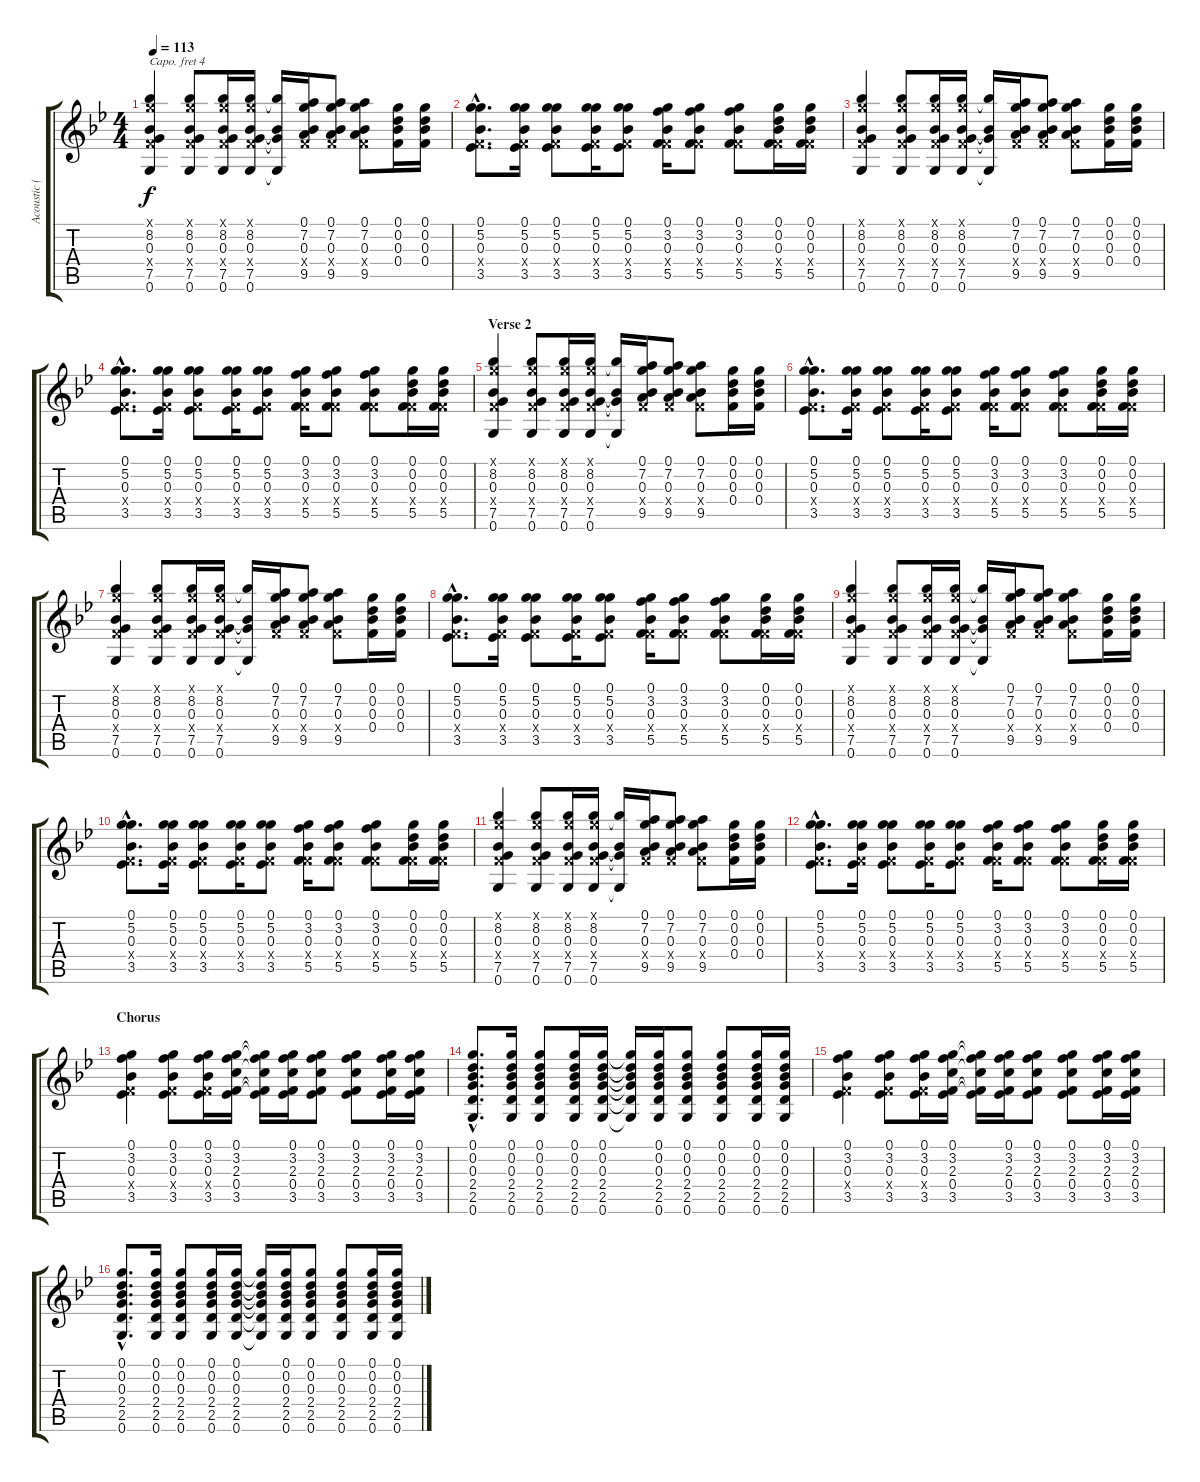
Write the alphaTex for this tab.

\track ("Acoustic (Capo 4th fret)" "Acoustic (") {instrument acousticguitarsteel}
\staff {score tabs}
\capo 4
\tuning (Eb4 Bb3 Gb3 Db3 Ab2 Eb2) {hide}
\ts (4 4)
\tempo 113
\clef g2
\ks bb
(0.1{x} 8.2 0.3 0.4{x} 7.5 0.6).4{dy f} (0.1{x} 8.2 0.3 0.4{x} 7.5 0.6).8 (0.1{x} 8.2 0.3 0.4{x} 7.5 0.6).16 (0.1{x} 8.2 0.3 0.4{x} 7.5 0.6).16 (8.2{t} 0.3{t} 7.5{t} 0.6{t}).16 (0.1 7.2 0.3 0.4{x} 9.5).16 (0.1 7.2 0.3 0.4{x} 9.5).8 (0.1 7.2 0.3 0.4{x} 9.5).8 (0.1 0.2 0.3 0.4).16 (0.1 0.2 0.3 0.4).16 |
(0.1{hac} 5.2{hac} 0.3{hac} 0.4{hac x} 3.5{hac}).8{d} (0.1 5.2 0.3 0.4{x} 3.5).16 (0.1 5.2 0.3 0.4{x} 3.5).8 (0.1 5.2 0.3 0.4{x} 3.5).16 (0.1 5.2 0.3 0.4{x} 3.5).8 (0.1 3.2 0.3 0.4{x} 5.5).16 (0.1 3.2 0.3 0.4{x} 5.5).8 (0.1 3.2 0.3 0.4{x} 5.5).8 (0.1 0.2 0.3 0.4{x} 5.5).16 (0.1 0.2 0.3 0.4{x} 5.5).16 |
(0.1{x} 8.2 0.3 0.4{x} 7.5 0.6).4 (0.1{x} 8.2 0.3 0.4{x} 7.5 0.6).8 (0.1{x} 8.2 0.3 0.4{x} 7.5 0.6).16 (0.1{x} 8.2 0.3 0.4{x} 7.5 0.6).16 (8.2{t} 0.3{t} 7.5{t} 0.6{t}).16 (0.1 7.2 0.3 0.4{x} 9.5).16 (0.1 7.2 0.3 0.4{x} 9.5).8 (0.1 7.2 0.3 0.4{x} 9.5).8 (0.1 0.2 0.3 0.4).16 (0.1 0.2 0.3 0.4).16 |
(0.1{hac} 5.2{hac} 0.3{hac} 0.4{hac x} 3.5{hac}).8{d} (0.1 5.2 0.3 0.4{x} 3.5).16 (0.1 5.2 0.3 0.4{x} 3.5).8 (0.1 5.2 0.3 0.4{x} 3.5).16 (0.1 5.2 0.3 0.4{x} 3.5).8 (0.1 3.2 0.3 0.4{x} 5.5).16 (0.1 3.2 0.3 0.4{x} 5.5).8 (0.1 3.2 0.3 0.4{x} 5.5).8 (0.1 0.2 0.3 0.4{x} 5.5).16 (0.1 0.2 0.3 0.4{x} 5.5).16 |
\section ("" "Verse 2")
(0.1{x} 8.2 0.3 0.4{x} 7.5 0.6).4 (0.1{x} 8.2 0.3 0.4{x} 7.5 0.6).8 (0.1{x} 8.2 0.3 0.4{x} 7.5 0.6).16 (0.1{x} 8.2 0.3 0.4{x} 7.5 0.6).16 (8.2{t} 0.3{t} 7.5{t} 0.6{t}).16 (0.1 7.2 0.3 0.4{x} 9.5).16 (0.1 7.2 0.3 0.4{x} 9.5).8 (0.1 7.2 0.3 0.4{x} 9.5).8 (0.1 0.2 0.3 0.4).16 (0.1 0.2 0.3 0.4).16 |
(0.1{hac} 5.2{hac} 0.3{hac} 0.4{hac x} 3.5{hac}).8{d} (0.1 5.2 0.3 0.4{x} 3.5).16 (0.1 5.2 0.3 0.4{x} 3.5).8 (0.1 5.2 0.3 0.4{x} 3.5).16 (0.1 5.2 0.3 0.4{x} 3.5).8 (0.1 3.2 0.3 0.4{x} 5.5).16 (0.1 3.2 0.3 0.4{x} 5.5).8 (0.1 3.2 0.3 0.4{x} 5.5).8 (0.1 0.2 0.3 0.4{x} 5.5).16 (0.1 0.2 0.3 0.4{x} 5.5).16 |
(0.1{x} 8.2 0.3 0.4{x} 7.5 0.6).4 (0.1{x} 8.2 0.3 0.4{x} 7.5 0.6).8 (0.1{x} 8.2 0.3 0.4{x} 7.5 0.6).16 (0.1{x} 8.2 0.3 0.4{x} 7.5 0.6).16 (8.2{t} 0.3{t} 7.5{t} 0.6{t}).16 (0.1 7.2 0.3 0.4{x} 9.5).16 (0.1 7.2 0.3 0.4{x} 9.5).8 (0.1 7.2 0.3 0.4{x} 9.5).8 (0.1 0.2 0.3 0.4).16 (0.1 0.2 0.3 0.4).16 |
(0.1{hac} 5.2{hac} 0.3{hac} 0.4{hac x} 3.5{hac}).8{d} (0.1 5.2 0.3 0.4{x} 3.5).16 (0.1 5.2 0.3 0.4{x} 3.5).8 (0.1 5.2 0.3 0.4{x} 3.5).16 (0.1 5.2 0.3 0.4{x} 3.5).8 (0.1 3.2 0.3 0.4{x} 5.5).16 (0.1 3.2 0.3 0.4{x} 5.5).8 (0.1 3.2 0.3 0.4{x} 5.5).8 (0.1 0.2 0.3 0.4{x} 5.5).16 (0.1 0.2 0.3 0.4{x} 5.5).16 |
(0.1{x} 8.2 0.3 0.4{x} 7.5 0.6).4 (0.1{x} 8.2 0.3 0.4{x} 7.5 0.6).8 (0.1{x} 8.2 0.3 0.4{x} 7.5 0.6).16 (0.1{x} 8.2 0.3 0.4{x} 7.5 0.6).16 (8.2{t} 0.3{t} 7.5{t} 0.6{t}).16 (0.1 7.2 0.3 0.4{x} 9.5).16 (0.1 7.2 0.3 0.4{x} 9.5).8 (0.1 7.2 0.3 0.4{x} 9.5).8 (0.1 0.2 0.3 0.4).16 (0.1 0.2 0.3 0.4).16 |
(0.1{hac} 5.2{hac} 0.3{hac} 0.4{hac x} 3.5{hac}).8{d} (0.1 5.2 0.3 0.4{x} 3.5).16 (0.1 5.2 0.3 0.4{x} 3.5).8 (0.1 5.2 0.3 0.4{x} 3.5).16 (0.1 5.2 0.3 0.4{x} 3.5).8 (0.1 3.2 0.3 0.4{x} 5.5).16 (0.1 3.2 0.3 0.4{x} 5.5).8 (0.1 3.2 0.3 0.4{x} 5.5).8 (0.1 0.2 0.3 0.4{x} 5.5).16 (0.1 0.2 0.3 0.4{x} 5.5).16 |
(0.1{x} 8.2 0.3 0.4{x} 7.5 0.6).4 (0.1{x} 8.2 0.3 0.4{x} 7.5 0.6).8 (0.1{x} 8.2 0.3 0.4{x} 7.5 0.6).16 (0.1{x} 8.2 0.3 0.4{x} 7.5 0.6).16 (8.2{t} 0.3{t} 7.5{t} 0.6{t}).16 (0.1 7.2 0.3 0.4{x} 9.5).16 (0.1 7.2 0.3 0.4{x} 9.5).8 (0.1 7.2 0.3 0.4{x} 9.5).8 (0.1 0.2 0.3 0.4).16 (0.1 0.2 0.3 0.4).16 |
(0.1{hac} 5.2{hac} 0.3{hac} 0.4{hac x} 3.5{hac}).8{d} (0.1 5.2 0.3 0.4{x} 3.5).16 (0.1 5.2 0.3 0.4{x} 3.5).8 (0.1 5.2 0.3 0.4{x} 3.5).16 (0.1 5.2 0.3 0.4{x} 3.5).8 (0.1 3.2 0.3 0.4{x} 5.5).16 (0.1 3.2 0.3 0.4{x} 5.5).8 (0.1 3.2 0.3 0.4{x} 5.5).8 (0.1 0.2 0.3 0.4{x} 5.5).16 (0.1 0.2 0.3 0.4{x} 5.5).16 |
\section ("" "Chorus")
(0.1 3.2 0.3 0.4{x} 3.5).4 (0.1 3.2 0.3 0.4{x} 3.5).8 (0.1 3.2 0.3 0.4{x} 3.5).16 (0.1 3.2 2.3 0.4 3.5).16 (0.1{t} 3.2{t} 2.3{t} 0.4{t} 3.5{t}).16 (0.1 3.2 2.3 0.4 3.5).16 (0.1 3.2 2.3 0.4 3.5).8 (0.1 3.2 2.3 0.4 3.5).8 (0.1 3.2 2.3 0.4 3.5).16 (0.1 3.2 2.3 0.4 3.5).16 |
(0.1{hac} 0.2{hac} 0.3{hac} 2.4{hac} 2.5{hac} 0.6{hac}).8{d} (0.1 0.2 0.3 2.4 2.5 0.6).16 (0.1 0.2 0.3 2.4 2.5 0.6).8 (0.1 0.2 0.3 2.4 2.5 0.6).16 (0.1 0.2 0.3 2.4 2.5 0.6).16 (0.1{t} 0.2{t} 0.3{t} 2.4{t} 2.5{t} 0.6{t}).16 (0.1 0.2 0.3 2.4 2.5 0.6).16 (0.1 0.2 0.3 2.4 2.5 0.6).8 (0.1 0.2 0.3 2.4 2.5 0.6).8 (0.1 0.2 0.3 2.4 2.5 0.6).16 (0.1 0.2 0.3 2.4 2.5 0.6).16 |
(0.1 3.2 0.3 0.4{x} 3.5).4 (0.1 3.2 0.3 0.4{x} 3.5).8 (0.1 3.2 0.3 0.4{x} 3.5).16 (0.1 3.2 2.3 0.4 3.5).16 (0.1{t} 3.2{t} 2.3{t} 0.4{t} 3.5{t}).16 (0.1 3.2 2.3 0.4 3.5).16 (0.1 3.2 2.3 0.4 3.5).8 (0.1 3.2 2.3 0.4 3.5).8 (0.1 3.2 2.3 0.4 3.5).16 (0.1 3.2 2.3 0.4 3.5).16 |
(0.1{hac} 0.2{hac} 0.3{hac} 2.4{hac} 2.5{hac} 0.6{hac}).8{d} (0.1 0.2 0.3 2.4 2.5 0.6).16 (0.1 0.2 0.3 2.4 2.5 0.6).8 (0.1 0.2 0.3 2.4 2.5 0.6).16 (0.1 0.2 0.3 2.4 2.5 0.6).16 (0.1{t} 0.2{t} 0.3{t} 2.4{t} 2.5{t} 0.6{t}).16 (0.1 0.2 0.3 2.4 2.5 0.6).16 (0.1 0.2 0.3 2.4 2.5 0.6).8 (0.1 0.2 0.3 2.4 2.5 0.6).8 (0.1 0.2 0.3 2.4 2.5 0.6).16 (0.1 0.2 0.3 2.4 2.5 0.6).16
